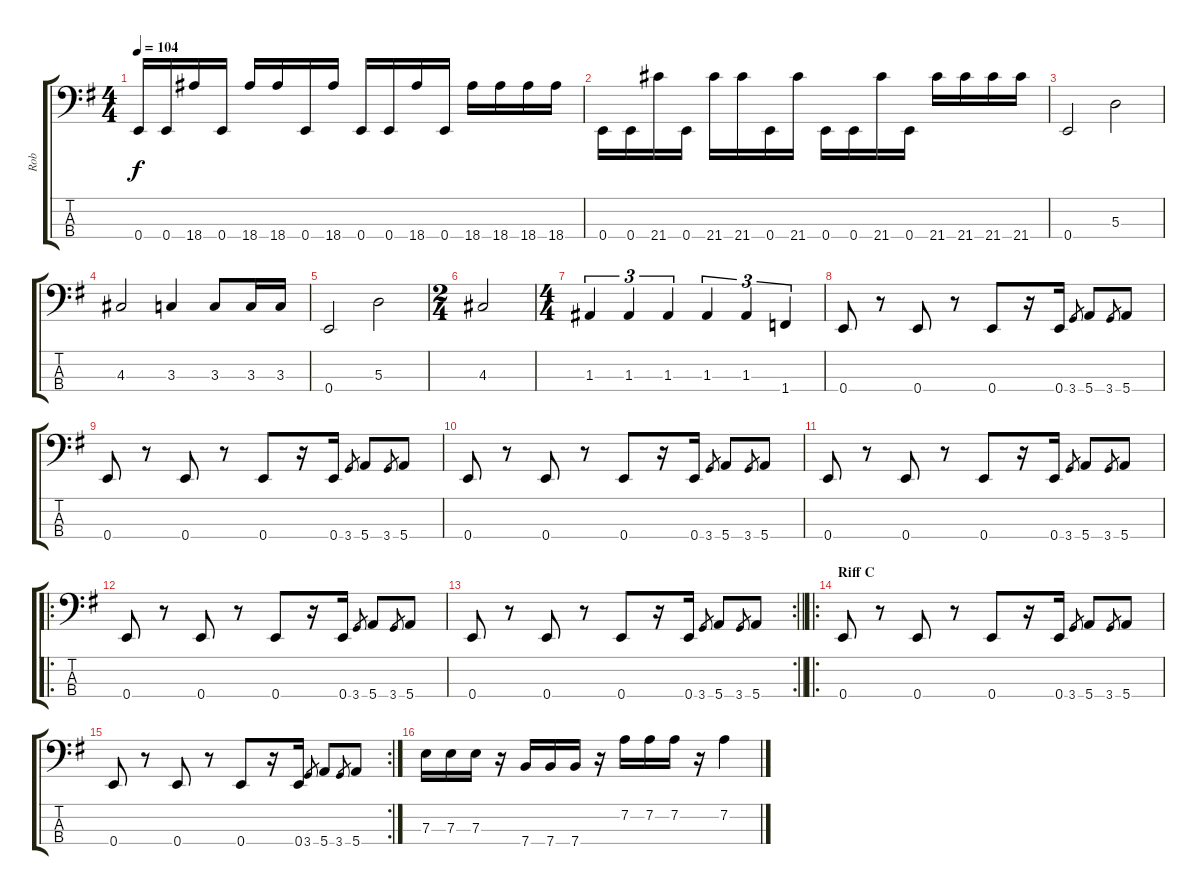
\track ("Rob" "Rob") {instrument electricbassfinger}
\staff {score tabs}
\tuning (G2 D2 A1 E1) {hide}
\ts (4 4)
\tempo 104
\clef f4
\ks eminor
0.4.16{dy f} 0.4.16 18.4.16 0.4.16 18.4.16 18.4.16 0.4.16 18.4.16 0.4.16 0.4.16 18.4.16 0.4.16 18.4.16 18.4.16 18.4.16 18.4.16 |
0.4.16 0.4.16 21.4.16 0.4.16 21.4.16 21.4.16 0.4.16 21.4.16 0.4.16 0.4.16 21.4.16 0.4.16 21.4.16 21.4.16 21.4.16 21.4.16 |
0.4.2 5.3.2 |
4.3.2 3.3.4 3.3.8 3.3.16 3.3.16 |
0.4.2 5.3.2 |
\ts (2 4)
4.3.2 |
\ts (4 4)
1.3.4{tu (3 2)} 1.3.4{tu (3 2)} 1.3.4{tu (3 2)} 1.3.4{tu (3 2)} 1.3.4{tu (3 2)} 1.4.4{tu (3 2)} |
0.4.8 r.8 0.4.8 r.8 0.4.8 r.16 0.4.16 3.4.8{gr} 5.4.8 3.4.8{gr} 5.4.8 |
0.4.8 r.8 0.4.8 r.8 0.4.8 r.16 0.4.16 3.4.8{gr} 5.4.8 3.4.8{gr} 5.4.8 |
0.4.8 r.8 0.4.8 r.8 0.4.8 r.16 0.4.16 3.4.8{gr} 5.4.8 3.4.8{gr} 5.4.8 |
0.4.8 r.8 0.4.8 r.8 0.4.8 r.16 0.4.16 3.4.8{gr} 5.4.8 3.4.8{gr} 5.4.8 |
\ro
0.4.8 r.8 0.4.8 r.8 0.4.8 r.16 0.4.16 3.4.8{gr} 5.4.8 3.4.8{gr} 5.4.8 |
\rc 2
\barLineRight lightlight
0.4.8 r.8 0.4.8 r.8 0.4.8 r.16 0.4.16 3.4.8{gr} 5.4.8 3.4.8{gr} 5.4.8 |
\ro
\section ("" "Riff C")
0.4.8 r.8 0.4.8 r.8 0.4.8 r.16 0.4.16 3.4.8{gr} 5.4.8 3.4.8{gr} 5.4.8 |
\rc 2
0.4.8 r.8 0.4.8 r.8 0.4.8 r.16 0.4.16 3.4.8{gr} 5.4.8 3.4.8{gr} 5.4.8 |
7.3.16 7.3.16 7.3.16 r.16 7.4.16 7.4.16 7.4.16 r.16 7.2.16 7.2.16 7.2.16 r.16 7.2.4
